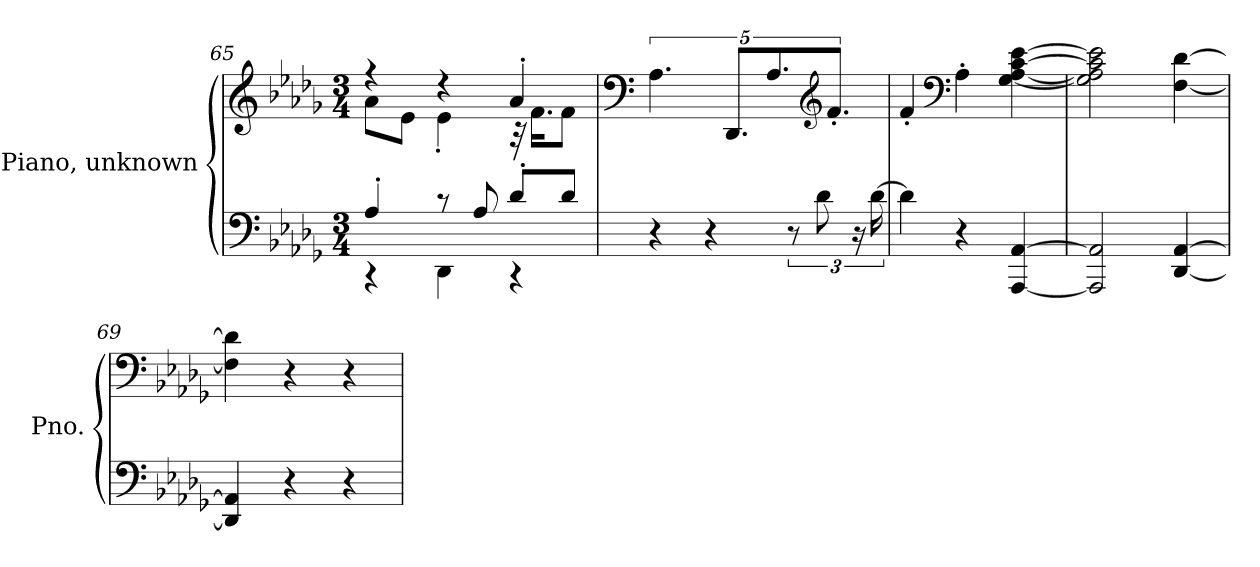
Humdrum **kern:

**kern	**kern
*part1	*part1
*staff2	*staff1
*I"Piano, unknown	*
*I'Pno.	*
*clefF4	*clefG2
*k[b-e-a-d-g-]	*k[b-e-a-d-g-]
*M3/4	*M3/4
=65	=65
*^	*^
4A-'/	4r	4r	8a-\L
.	.	.	8e-\J
8r	4DD-\	4r	4e-'\
8A-/	.	.	.
8d-'/L	4r	4a-'/	32r
.	.	.	16.f\KL
8d-/J	.	.	8f\J
*v	*v	*	*
*	*v	*v
=66	=66
*	*clefF4
4r	5.A-\
4r	.
.	10.DD-/L
.	10.A-/
12r	.
12d-\	.
*	*clefG2
.	10.f'/J
24r	.
[24d-\	.
=67	=67
4d-\]	4f'/
*	*clefF4
4r	4A-'\
[4AAA-/ [4AA-/	[4G-\ [4A-\ [4c\ [4e-\
!!LO:PB:g=z
=68	=68
2AAA-/] 2AA-/]	2G-\] 2A-\] 2c\] 2e-\]
[4DD-/ [4AA-/	[4F\ [4d-\
=69	=69
4DD-/] 4AA-/]	4F\] 4d-\]
4r	4r
4r	4r
=	=
*-	*-
